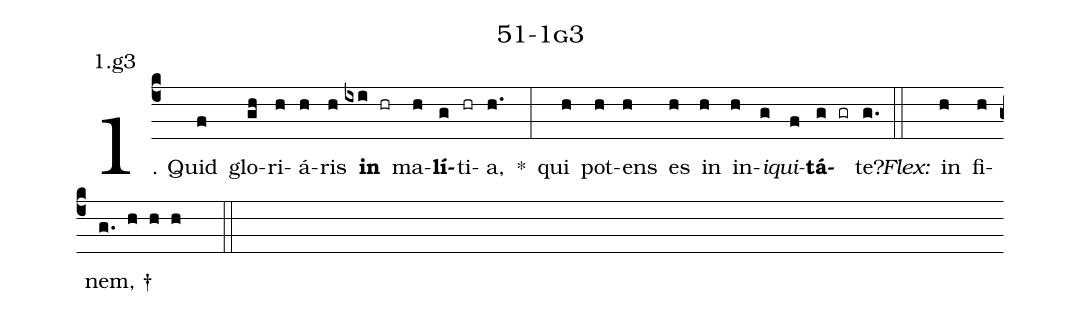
name: 51-1g3;
annotation: 1.g3;
%%
(c4)1. Quid(f) glo(gh)ri(h)á(h)ris(h) <b>in</b>(ixi hr) ma(h)<b>lí</b>(g)ti(hr)a,(h.) *(:) qui(h) pot(h)ens(h) es(h) in(h) in(h)<i>i</i>(g)<i>qui</i>(f)<b>tá</b>(g gr)te?(g.) (::)
<i>Flex:</i>()  in(h) fi(h)nem, †(g. h h h  ::)
